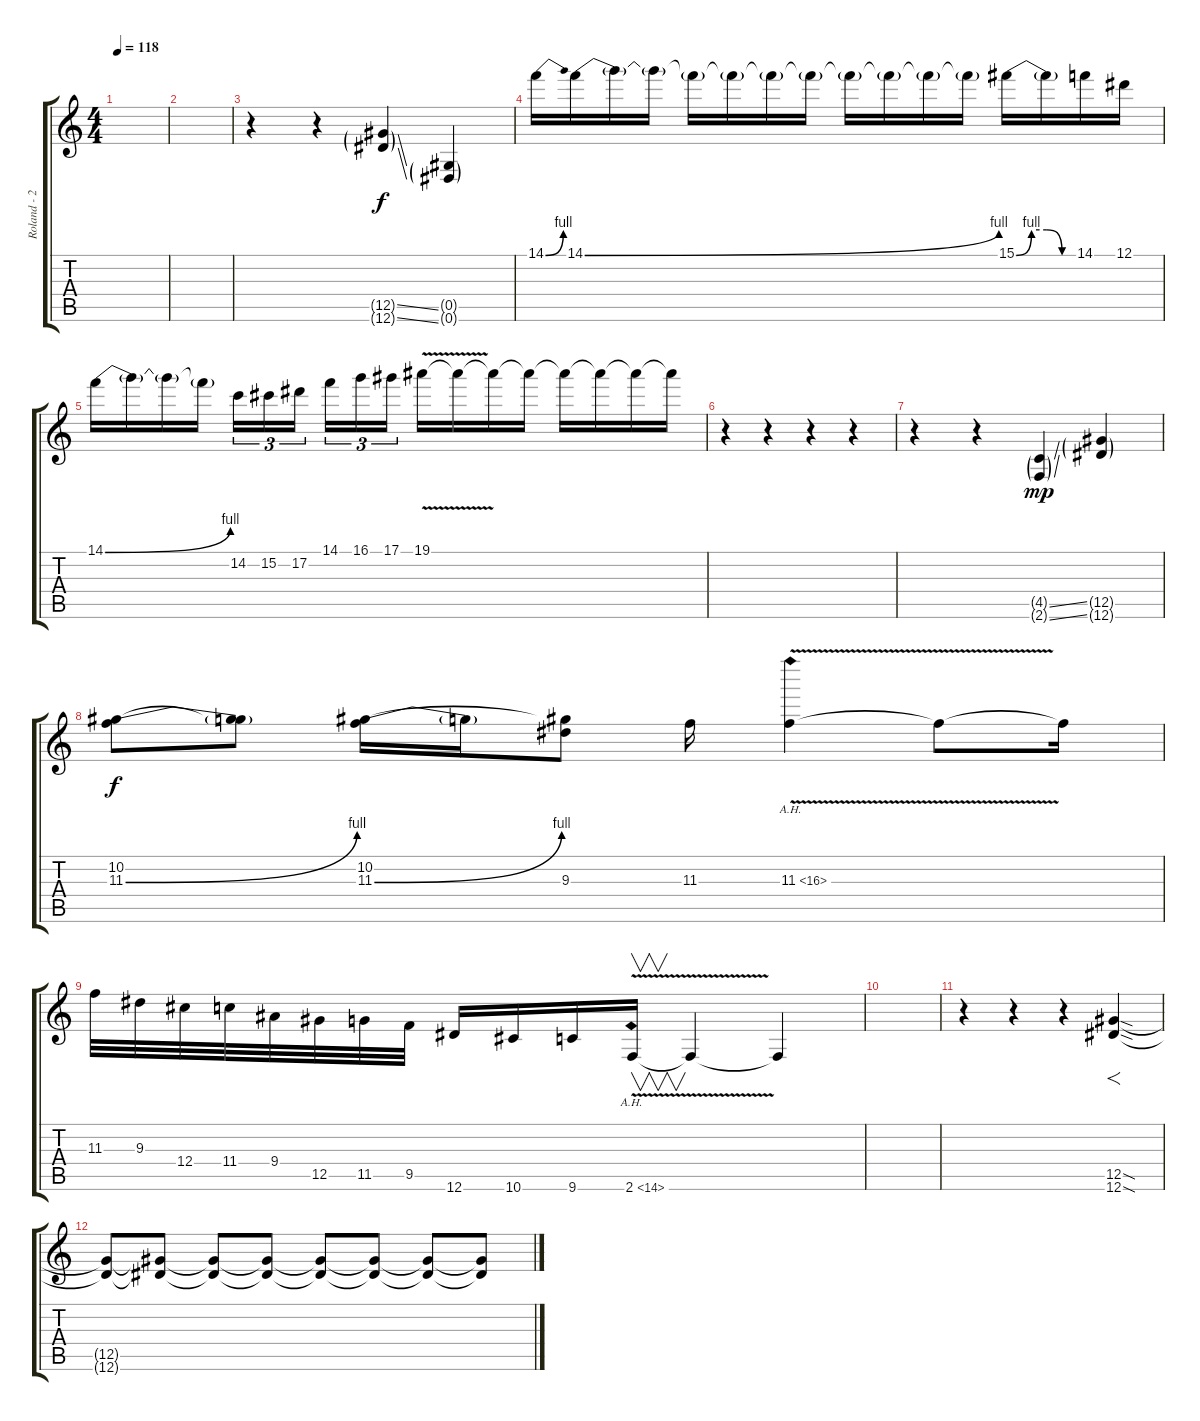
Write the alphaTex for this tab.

\track ("Roland - 2" "Roland - 2") {instrument overdrivenguitar}
\staff {score tabs}
\tuning (Eb4 Bb3 Gb3 Db3 Ab2 Eb2) {hide}
\ts (4 4)
\tempo 118
\clef g2
\ks c
|
|
r.4 r.4 (12.5{ss g} 12.6{ss g}).4 (0.5{g} 0.6{g}).4 |
14.1{be (bend 0 0 60 4)}.16{dy f} 14.1{be (bend 0 0 60 4)}.16 14.1{t}.16 14.1{t}.16 14.1{t}.16 14.1{t}.16 14.1{t}.16 14.1{t}.16 14.1{t}.16 14.1{t}.16 14.1{t}.16 14.1{t}.16 15.1{be (custom 0 0 15 4 30 4 45 0 60 0)}.16 15.1{t}.16 14.1.16 12.1.16 |
14.1{be (bend 0 0 60 4)}.16 14.1{t}.16 14.1{t}.16 14.1{t}.16 14.2.16{tu (3 2)} 15.2.16{tu (3 2)} 17.2.16{tu (3 2)} 14.1.16{tu (3 2)} 16.1.16{tu (3 2)} 17.1.16{tu (3 2)} 19.1{v}.16 19.1{t}.16 19.1{t}.16 19.1{t}.16 19.1{t}.16 19.1{t}.16 19.1{t}.16 19.1{t}.16 |
r.4 r.4 r.4 r.4 |
r.4 r.4 (4.5{ss g} 2.6{ss g}).4{dy mp} (12.5{g} 12.6{g}).4 |
(10.2 11.3{be (bend 0 0 60 4)}).8{dy f} (10.2{t} 11.3{t}).8 (10.2 11.3{be (bend 0 0 60 4)}).16 11.3{t}.16 (10.2{t} 9.3).8 11.3.16 11.3{ah 5 v}.4 11.3{t}.8 11.3{t}.16 |
11.3.32 9.3.32 12.4.32 11.4.32 9.4.32 12.5.32 11.5.32 9.5.32 12.6.16 10.6.16 9.6.16 2.6{ah 12 v}.16{v} 2.6{t}.4 2.6{t}.4 |
|
r.4 r.4 r.4 (12.5{sod} 12.6{sod}).4{f} |
(12.5{t} 12.6{t}).8 (12.5{t} 12.6{t}).8 (12.5{t} 12.6{t}).8 (12.5{t} 12.6{t}).8 (12.5{t} 12.6{t}).8 (12.5{t} 12.6{t}).8 (12.5{t} 12.6{t}).8 (12.5{t} 12.6{t}).8
